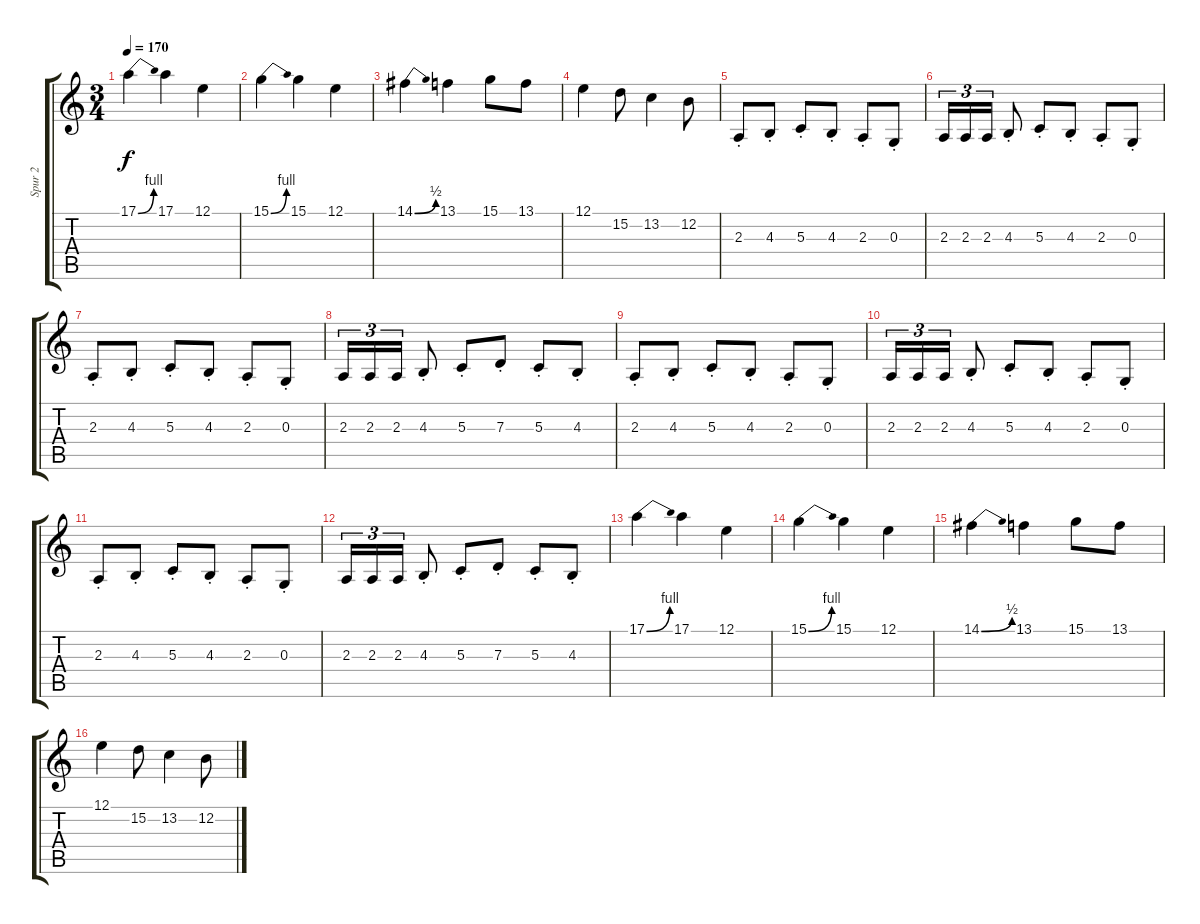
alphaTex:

\track ("Spur 2" "Spur 2") {instrument viola}
\staff {score tabs}
\tuning (E4 B3 G3 D3 A2 E2) {hide}
\ts (3 4)
\tempo 170
\clef g2
\ks c
17.1{be (bend 0 0 60 4)}.4{dy f} 17.1.4 12.1.4 |
15.1{be (bend 0 0 60 4)}.4 15.1.4 12.1.4 |
14.1{be (bend 0 0 60 2)}.4 13.1.4 15.1.8 13.1.8 |
12.1.4 15.2.8 13.2.4 12.2.8 |
2.3{st}.8 4.3{st}.8 5.3{st}.8 4.3{st}.8 2.3{st}.8 0.3{st}.8 |
2.3.16{tu (3 2)} 2.3.16{tu (3 2)} 2.3.16{tu (3 2)} 4.3{st}.8 5.3{st}.8 4.3{st}.8 2.3{st}.8 0.3{st}.8 |
2.3{st}.8 4.3{st}.8 5.3{st}.8 4.3{st}.8 2.3{st}.8 0.3{st}.8 |
2.3.16{tu (3 2)} 2.3.16{tu (3 2)} 2.3.16{tu (3 2)} 4.3{st}.8 5.3{st}.8 7.3{st}.8 5.3{st}.8 4.3{st}.8 |
2.3{st}.8 4.3{st}.8 5.3{st}.8 4.3{st}.8 2.3{st}.8 0.3{st}.8 |
2.3.16{tu (3 2)} 2.3.16{tu (3 2)} 2.3.16{tu (3 2)} 4.3{st}.8 5.3{st}.8 4.3{st}.8 2.3{st}.8 0.3{st}.8 |
2.3{st}.8 4.3{st}.8 5.3{st}.8 4.3{st}.8 2.3{st}.8 0.3{st}.8 |
2.3.16{tu (3 2)} 2.3.16{tu (3 2)} 2.3.16{tu (3 2)} 4.3{st}.8 5.3{st}.8 7.3{st}.8 5.3{st}.8 4.3{st}.8 |
17.1{be (bend 0 0 60 4)}.4 17.1.4 12.1.4 |
15.1{be (bend 0 0 60 4)}.4 15.1.4 12.1.4 |
14.1{be (bend 0 0 60 2)}.4 13.1.4 15.1.8 13.1.8 |
12.1.4 15.2.8 13.2.4 12.2.8
